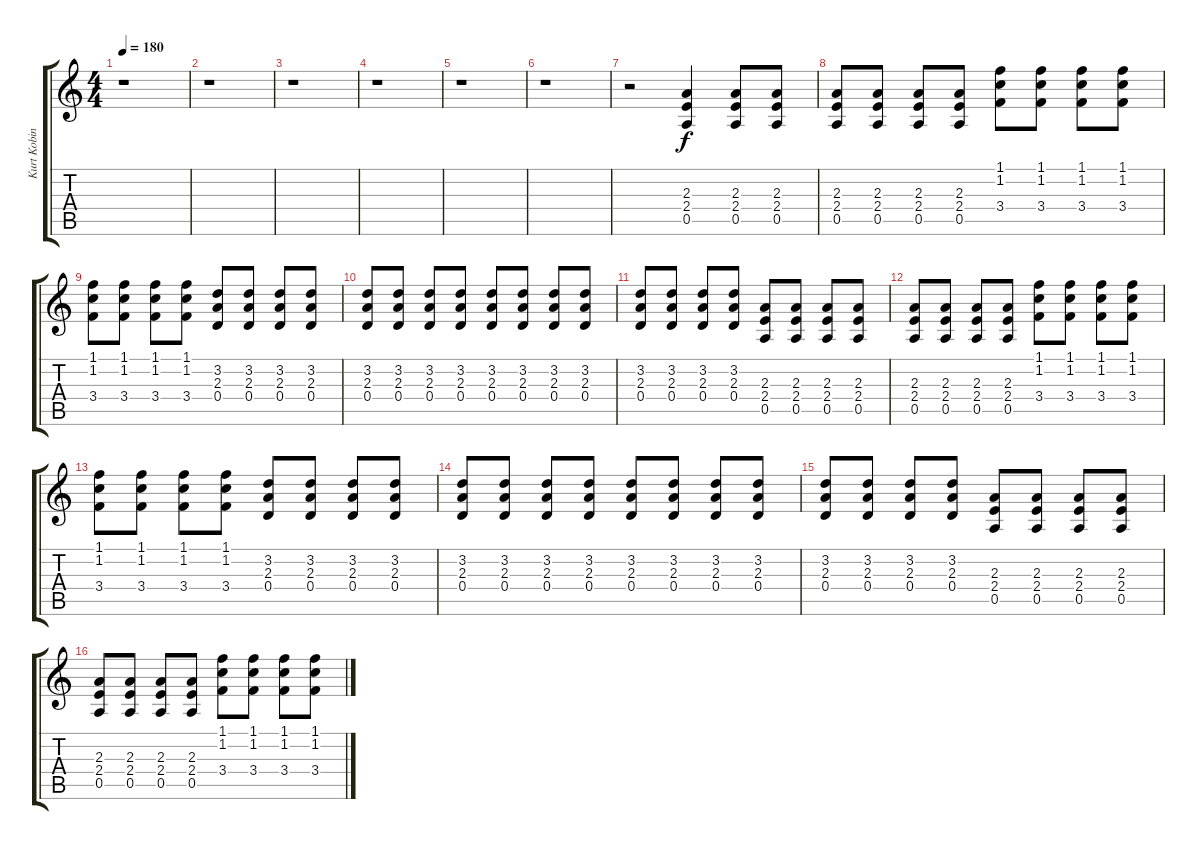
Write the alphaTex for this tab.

\track ("Kurt Kobin - Electric Guitar" "Kurt Kobin") {instrument overdrivenguitar}
\staff {score tabs}
\tuning (E4 B3 G3 D3 A2 E2) {hide}
\ts (4 4)
\tempo 180
\clef g2
\ks c
r.1{dy f instrument overdrivenguitar} |
r.1 |
r.1 |
r.1 |
r.1 |
r.1 |
r.2 (2.3 2.4 0.5).4 (2.3 2.4 0.5).8 (2.3 2.4 0.5).8 |
(2.3 2.4 0.5).8 (2.3 2.4 0.5).8 (2.3 2.4 0.5).8 (2.3 2.4 0.5).8 (1.1 1.2 3.4).8 (1.1 1.2 3.4).8 (1.1 1.2 3.4).8 (1.1 1.2 3.4).8 |
(1.1 1.2 3.4).8 (1.1 1.2 3.4).8 (1.1 1.2 3.4).8 (1.1 1.2 3.4).8 (3.2 2.3 0.4).8 (3.2 2.3 0.4).8 (3.2 2.3 0.4).8 (3.2 2.3 0.4).8 |
(3.2 2.3 0.4).8 (3.2 2.3 0.4).8 (3.2 2.3 0.4).8 (3.2 2.3 0.4).8 (3.2 2.3 0.4).8 (3.2 2.3 0.4).8 (3.2 2.3 0.4).8 (3.2 2.3 0.4).8 |
(3.2 2.3 0.4).8 (3.2 2.3 0.4).8 (3.2 2.3 0.4).8 (3.2 2.3 0.4).8 (2.3 2.4 0.5).8 (2.3 2.4 0.5).8 (2.3 2.4 0.5).8 (2.3 2.4 0.5).8 |
(2.3 2.4 0.5).8 (2.3 2.4 0.5).8 (2.3 2.4 0.5).8 (2.3 2.4 0.5).8 (1.1 1.2 3.4).8 (1.1 1.2 3.4).8 (1.1 1.2 3.4).8 (1.1 1.2 3.4).8 |
(1.1 1.2 3.4).8 (1.1 1.2 3.4).8 (1.1 1.2 3.4).8 (1.1 1.2 3.4).8 (3.2 2.3 0.4).8 (3.2 2.3 0.4).8 (3.2 2.3 0.4).8 (3.2 2.3 0.4).8 |
(3.2 2.3 0.4).8 (3.2 2.3 0.4).8 (3.2 2.3 0.4).8 (3.2 2.3 0.4).8 (3.2 2.3 0.4).8 (3.2 2.3 0.4).8 (3.2 2.3 0.4).8 (3.2 2.3 0.4).8 |
(3.2 2.3 0.4).8 (3.2 2.3 0.4).8 (3.2 2.3 0.4).8 (3.2 2.3 0.4).8 (2.3 2.4 0.5).8 (2.3 2.4 0.5).8 (2.3 2.4 0.5).8 (2.3 2.4 0.5).8 |
(2.3 2.4 0.5).8 (2.3 2.4 0.5).8 (2.3 2.4 0.5).8 (2.3 2.4 0.5).8 (1.1 1.2 3.4).8 (1.1 1.2 3.4).8 (1.1 1.2 3.4).8 (1.1 1.2 3.4).8
